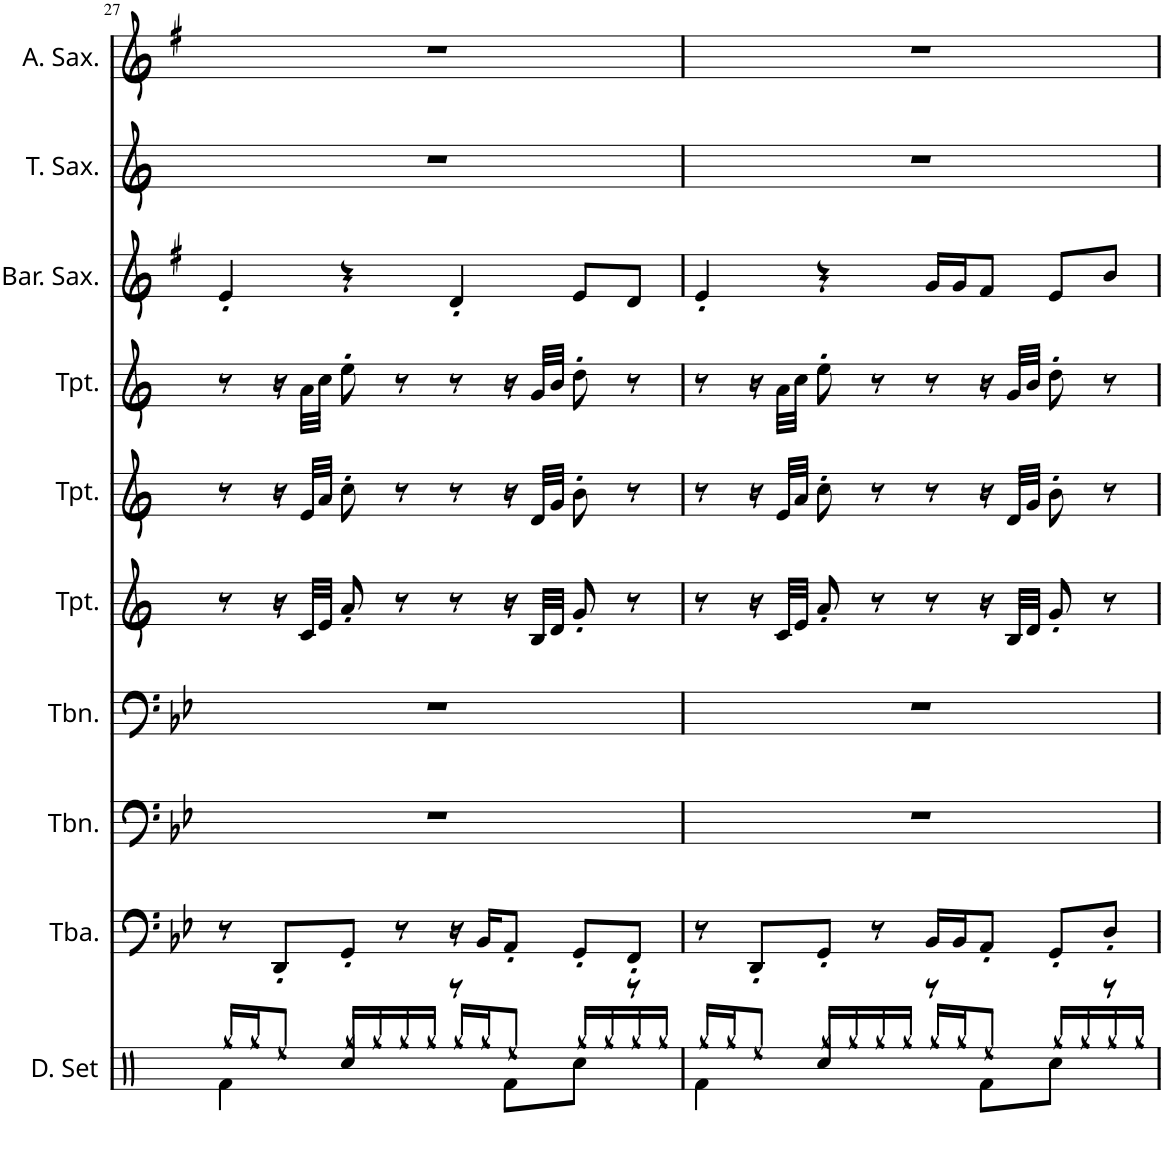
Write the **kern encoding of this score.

**kern	**kern	**kern	**kern	**kern	**kern	**kern	**kern	**kern	**kern
*part10	*part9	*part8	*part7	*part6	*part5	*part4	*part3	*part2	*part1
*staff10	*staff9	*staff8	*staff7	*staff6	*staff5	*staff4	*staff3	*staff2	*staff1
*I"Drumset	*I"Tuba	*I"Trombone	*I"Trombone	*I"Trumpet	*I"Trumpet	*I"Trumpet	*I"Baritone Saxophone	*I"Tenor Saxophone	*I"Alto Saxophone
*I'D. Set	*I'Tba.	*I'Tbn.	*I'Tbn.	*I'Tpt.	*I'Tpt.	*I'Tpt.	*I'Bar. Sax.	*I'T. Sax.	*I'A. Sax.
!!LO:PB:g=z
*clefX	*clefF4	*clefF4	*clefF4	*clefG2	*clefG2	*clefG2	*clefG2	*clefG2	*clefG2
*	*	*	*	*Trd1c2	*Trd1c2	*Trd1c2	*Trd12c21	*Trd8c14	*Trd5c9
*k[]	*k[b-e-]	*k[b-e-]	*k[b-e-]	*k[]	*k[]	*k[]	*k[f#]	*k[]	*k[f#]
*M4/4	*M4/4	*M4/4	*M4/4	*M4/4	*M4/4	*M4/4	*M4/4	*M4/4	*M4/4
=27	=27	=27	=27	=27	=27	=27	=27	=27	=27
*^	*	*	*	*	*	*	*	*	*
4Rf\	16Rgg/LL	8r	1r	1r	8r	8r	8r	4e'/	1r	1r
.	16Rgg/J	.	.	.	.	.	.	.	.	.
.	8Ree/J	8DD'/L	.	.	16r	16r	16r	.	.	.
.	.	.	.	.	32c/LLL	32e/LLL	32a\LLL	.	.	.
.	.	.	.	.	32e/JJJ	32a/JJJ	32cc\JJJ	.	.	.
4Rcc/	16Rgg/LL	8GG'/J	.	.	8a'/	8cc'\	8ee'\	4r	.	.
.	16Rgg/	.	.	.	.	.	.	.	.	.
.	16Rgg/	8r	.	.	8r	8r	8r	.	.	.
.	16Rgg/JJ	.	.	.	.	.	.	.	.	.
8r	16Rgg/LL	16r	.	.	8r	8r	8r	4d'/	.	.
.	16Rgg/J	16BB-/KL	.	.	.	.	.	.	.	.
8Rf\L	8Ree/J	8AA'/J	.	.	16r	16r	16r	.	.	.
.	.	.	.	.	32B/LLL	32d/LLL	32g/LLL	.	.	.
.	.	.	.	.	32d/JJJ	32g/JJJ	32b/JJJ	.	.	.
8Rcc\J	16Rgg/LL	8GG'/L	.	.	8g'/	8b'\	8dd'\	8e/L	.	.
.	16Rgg/	.	.	.	.	.	.	.	.	.
8r	16Rgg/	8FF'/J	.	.	8r	8r	8r	8d/J	.	.
.	16Rgg/JJ	.	.	.	.	.	.	.	.	.
=28	=28	=28	=28	=28	=28	=28	=28	=28	=28	=28
4Rf\	16Rgg/LL	8r	1r	1r	8r	8r	8r	4e'/	1r	1r
.	16Rgg/J	.	.	.	.	.	.	.	.	.
.	8Ree/J	8DD'/L	.	.	16r	16r	16r	.	.	.
.	.	.	.	.	32c/LLL	32e/LLL	32a\LLL	.	.	.
.	.	.	.	.	32e/JJJ	32a/JJJ	32cc\JJJ	.	.	.
4Rcc/	16Rgg/LL	8GG'/J	.	.	8a'/	8cc'\	8ee'\	4r	.	.
.	16Rgg/	.	.	.	.	.	.	.	.	.
.	16Rgg/	8r	.	.	8r	8r	8r	.	.	.
.	16Rgg/JJ	.	.	.	.	.	.	.	.	.
8r	16Rgg/LL	16BB-/LL	.	.	8r	8r	8r	16g/LL	.	.
.	16Rgg/J	16BB-/J	.	.	.	.	.	16g/J	.	.
8Rf\L	8Ree/J	8AA'/J	.	.	16r	16r	16r	8f#/J	.	.
.	.	.	.	.	32B/LLL	32d/LLL	32g/LLL	.	.	.
.	.	.	.	.	32d/JJJ	32g/JJJ	32b/JJJ	.	.	.
8Rcc\J	16Rgg/LL	8GG'/L	.	.	8g'/	8b'\	8dd'\	8e/L	.	.
.	16Rgg/	.	.	.	.	.	.	.	.	.
8r	16Rgg/	8D'/J	.	.	8r	8r	8r	8b/J	.	.
.	16Rgg/JJ	.	.	.	.	.	.	.	.	.
*v	*v	*	*	*	*	*	*	*	*	*
=	=	=	=	=	=	=	=	=	=
*-	*-	*-	*-	*-	*-	*-	*-	*-	*-
